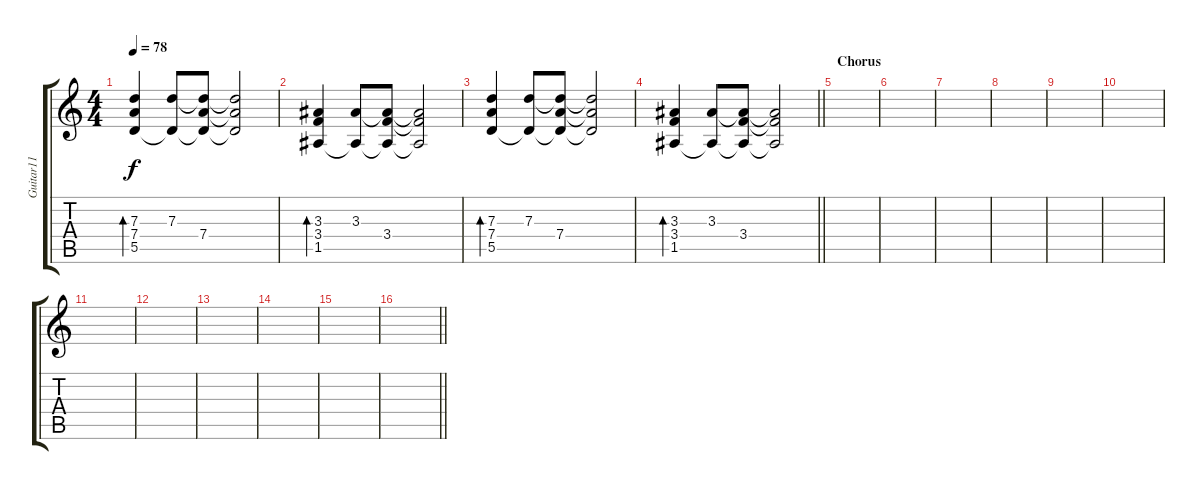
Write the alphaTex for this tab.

\track ("Guitar11" "Guitar11") {instrument electricguitarclean}
\staff {score tabs}
\tuning (E4 B3 G3 D3 A2 D2) {hide}
\ts (4 4)
\tempo 78
\clef g2
\ks c
(7.3 7.4 5.5).4{bd 240 dy f} (7.3 5.5{t}).8 (7.3{t} 7.4 5.5{t}).8 (7.3{t} 7.4{t} 5.5{t}).2 |
(3.3 3.4 1.5).4{bd 240} (3.3 1.5{t}).8 (3.3{t} 3.4 1.5{t}).8 (3.3{t} 3.4{t} 1.5{t}).2 |
(7.3 7.4 5.5).4{bd 240} (7.3 5.5{t}).8 (7.3{t} 7.4 5.5{t}).8 (7.3{t} 7.4{t} 5.5{t}).2 |
\barLineRight lightlight
(3.3 3.4 1.5).4{bd 240} (3.3 1.5{t}).8 (3.3{t} 3.4 1.5{t}).8 (3.3{t} 3.4{t} 1.5{t}).2 |
\section ("" "Chorus")
|
|
|
|
|
|
|
|
|
|
|
\barLineRight lightlight
